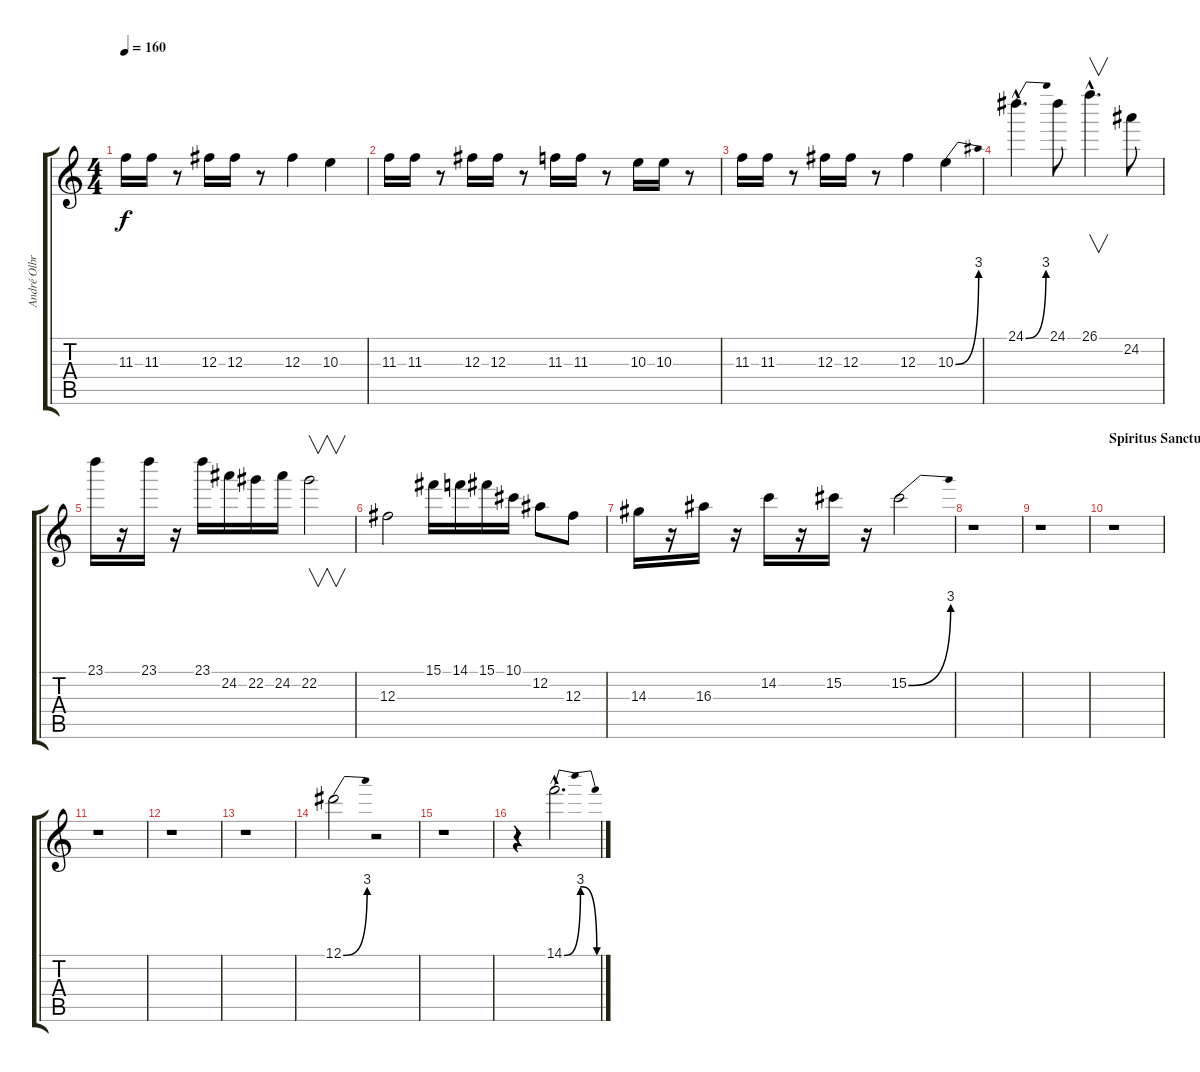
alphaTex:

\track ("André Olbrich" "André Olbr") {instrument distortionguitar}
\staff {score tabs}
\tuning (Eb4 Bb3 Gb3 Db3 Ab2 Eb2) {hide}
\ts (4 4)
\tempo 160
\clef g2
\ks c
11.3.16{dy f} 11.3.16 r.8 12.3.16 12.3.16 r.8 12.3.4 10.3.4 |
11.3.16 11.3.16 r.8 12.3.16 12.3.16 r.8 11.3.16 11.3.16 r.8 10.3.16 10.3.16 r.8 |
11.3.16 11.3.16 r.8 12.3.16 12.3.16 r.8 12.3.4 10.3{be (bend 0 0 60 12)}.4 |
24.1{be (bend 0 0 60 12) hac}.4{d} 24.1.8 26.1{hac}.4{v d} 24.2.8 |
23.1.16 r.16 23.1.16 r.16 23.1.16 24.2.16 22.2.16 24.2.16 22.2.2{v} |
12.3.2 15.1.16 14.1.16 15.1.16 10.1.16 12.2.8 12.3.8 |
14.3.16 r.16 16.3.16 r.16 14.2.16 r.16 15.2.16 r.16 15.2{be (bend 0 0 60 12)}.2 |
r.1 |
r.1 |
\section ("" "Spiritus Sanctus...")
r.1 |
r.1 |
r.1 |
r.1 |
12.1{be (bend 0 0 60 12)}.2{volume 8} r.2 |
r.1 |
r.4 14.1{be (bendrelease 0 0 15 12 30 12 60 0) hac}.2{d volume 9}
